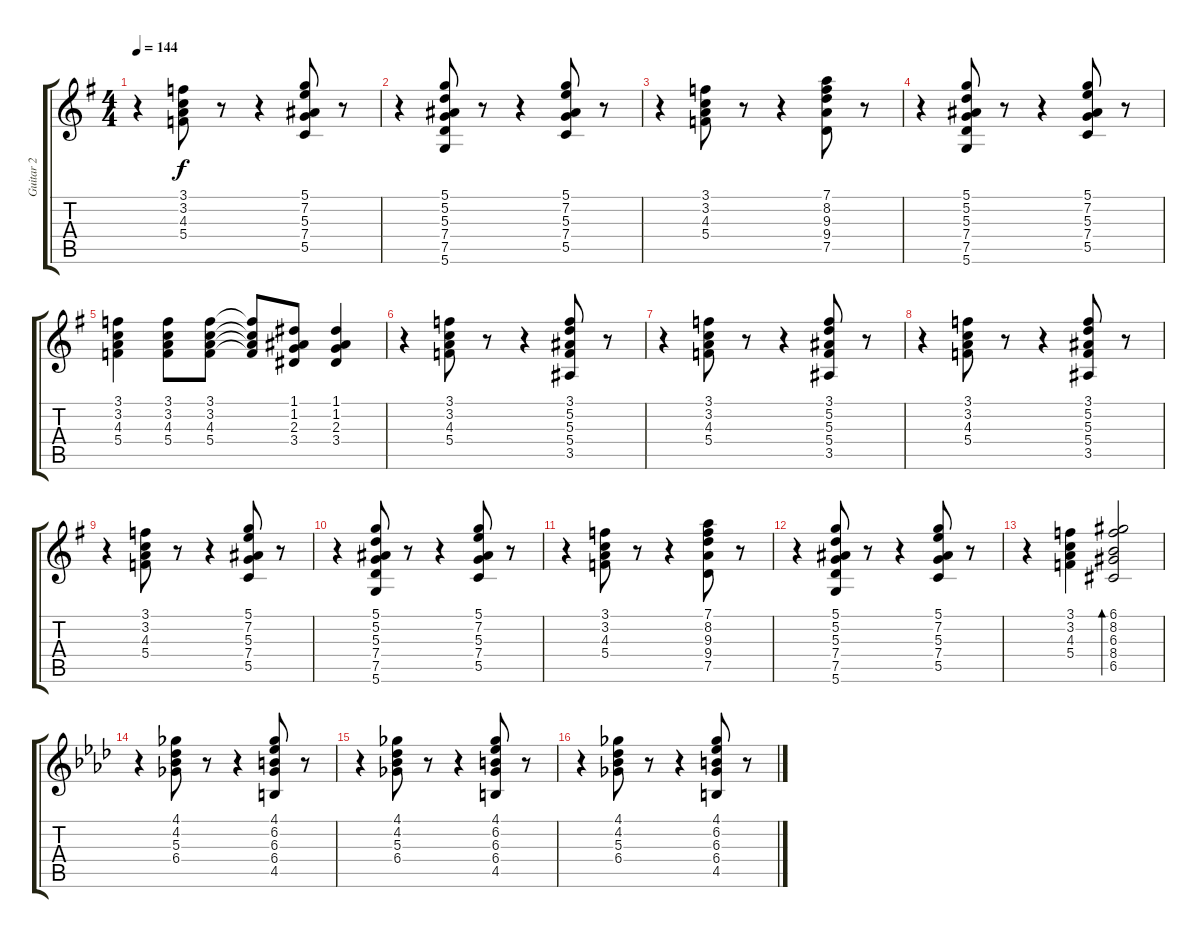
\track ("Guitar 2" "Guitar 2") {instrument electricguitarmuted}
\staff {score tabs}
\tuning (D4 A3 F3 C3 G2 D2) {hide}
\ts (4 4)
\tempo 144
\clef g2
\ks g
r.4{dy f} (3.1 3.2 4.3 5.4).8 r.8 r.4 (5.1 7.2 5.3 7.4 5.5).8 r.8 |
r.4 (5.1 5.2 5.3 7.4 7.5 5.6).8 r.8 r.4 (5.1 7.2 5.3 7.4 5.5).8 r.8 |
r.4 (3.1 3.2 4.3 5.4).8 r.8 r.4 (7.1 8.2 9.3 9.4 7.5).8 r.8 |
r.4 (5.1 5.2 5.3 7.4 7.5 5.6).8 r.8 r.4 (5.1 7.2 5.3 7.4 5.5).8 r.8 |
(3.1 3.2 4.3 5.4).4 (3.1 3.2 4.3 5.4).8 (3.1 3.2 4.3 5.4).8 (3.1{t} 3.2{t} 4.3{t} 5.4{t}).8 (1.1 1.2 2.3 3.4).8 (1.1 1.2 2.3 3.4).4 |
r.4 (3.1 3.2 4.3 5.4).8 r.8 r.4 (3.1 5.2 5.3 5.4 3.5).8 r.8 |
r.4 (3.1 3.2 4.3 5.4).8 r.8 r.4 (3.1 5.2 5.3 5.4 3.5).8 r.8 |
r.4 (3.1 3.2 4.3 5.4).8 r.8 r.4 (3.1 5.2 5.3 5.4 3.5).8 r.8 |
r.4 (3.1 3.2 4.3 5.4).8 r.8 r.4 (5.1 7.2 5.3 7.4 5.5).8 r.8 |
r.4 (5.1 5.2 5.3 7.4 7.5 5.6).8 r.8 r.4 (5.1 7.2 5.3 7.4 5.5).8 r.8 |
r.4 (3.1 3.2 4.3 5.4).8 r.8 r.4 (7.1 8.2 9.3 9.4 7.5).8 r.8 |
r.4 (5.1 5.2 5.3 7.4 7.5 5.6).8 r.8 r.4 (5.1 7.2 5.3 7.4 5.5).8 r.8 |
r.4 (3.1 3.2 4.3 5.4).4 (6.1 8.2 6.3 8.4 6.5).2{bd 240} |
\ks ab
r.4 (4.1 4.2 5.3 6.4).8 r.8 r.4 (4.1 6.2 6.3 6.4 4.5).8 r.8 |
r.4 (4.1 4.2 5.3 6.4).8 r.8 r.4 (4.1 6.2 6.3 6.4 4.5).8 r.8 |
r.4 (4.1 4.2 5.3 6.4).8 r.8 r.4 (4.1 6.2 6.3 6.4 4.5).8 r.8
